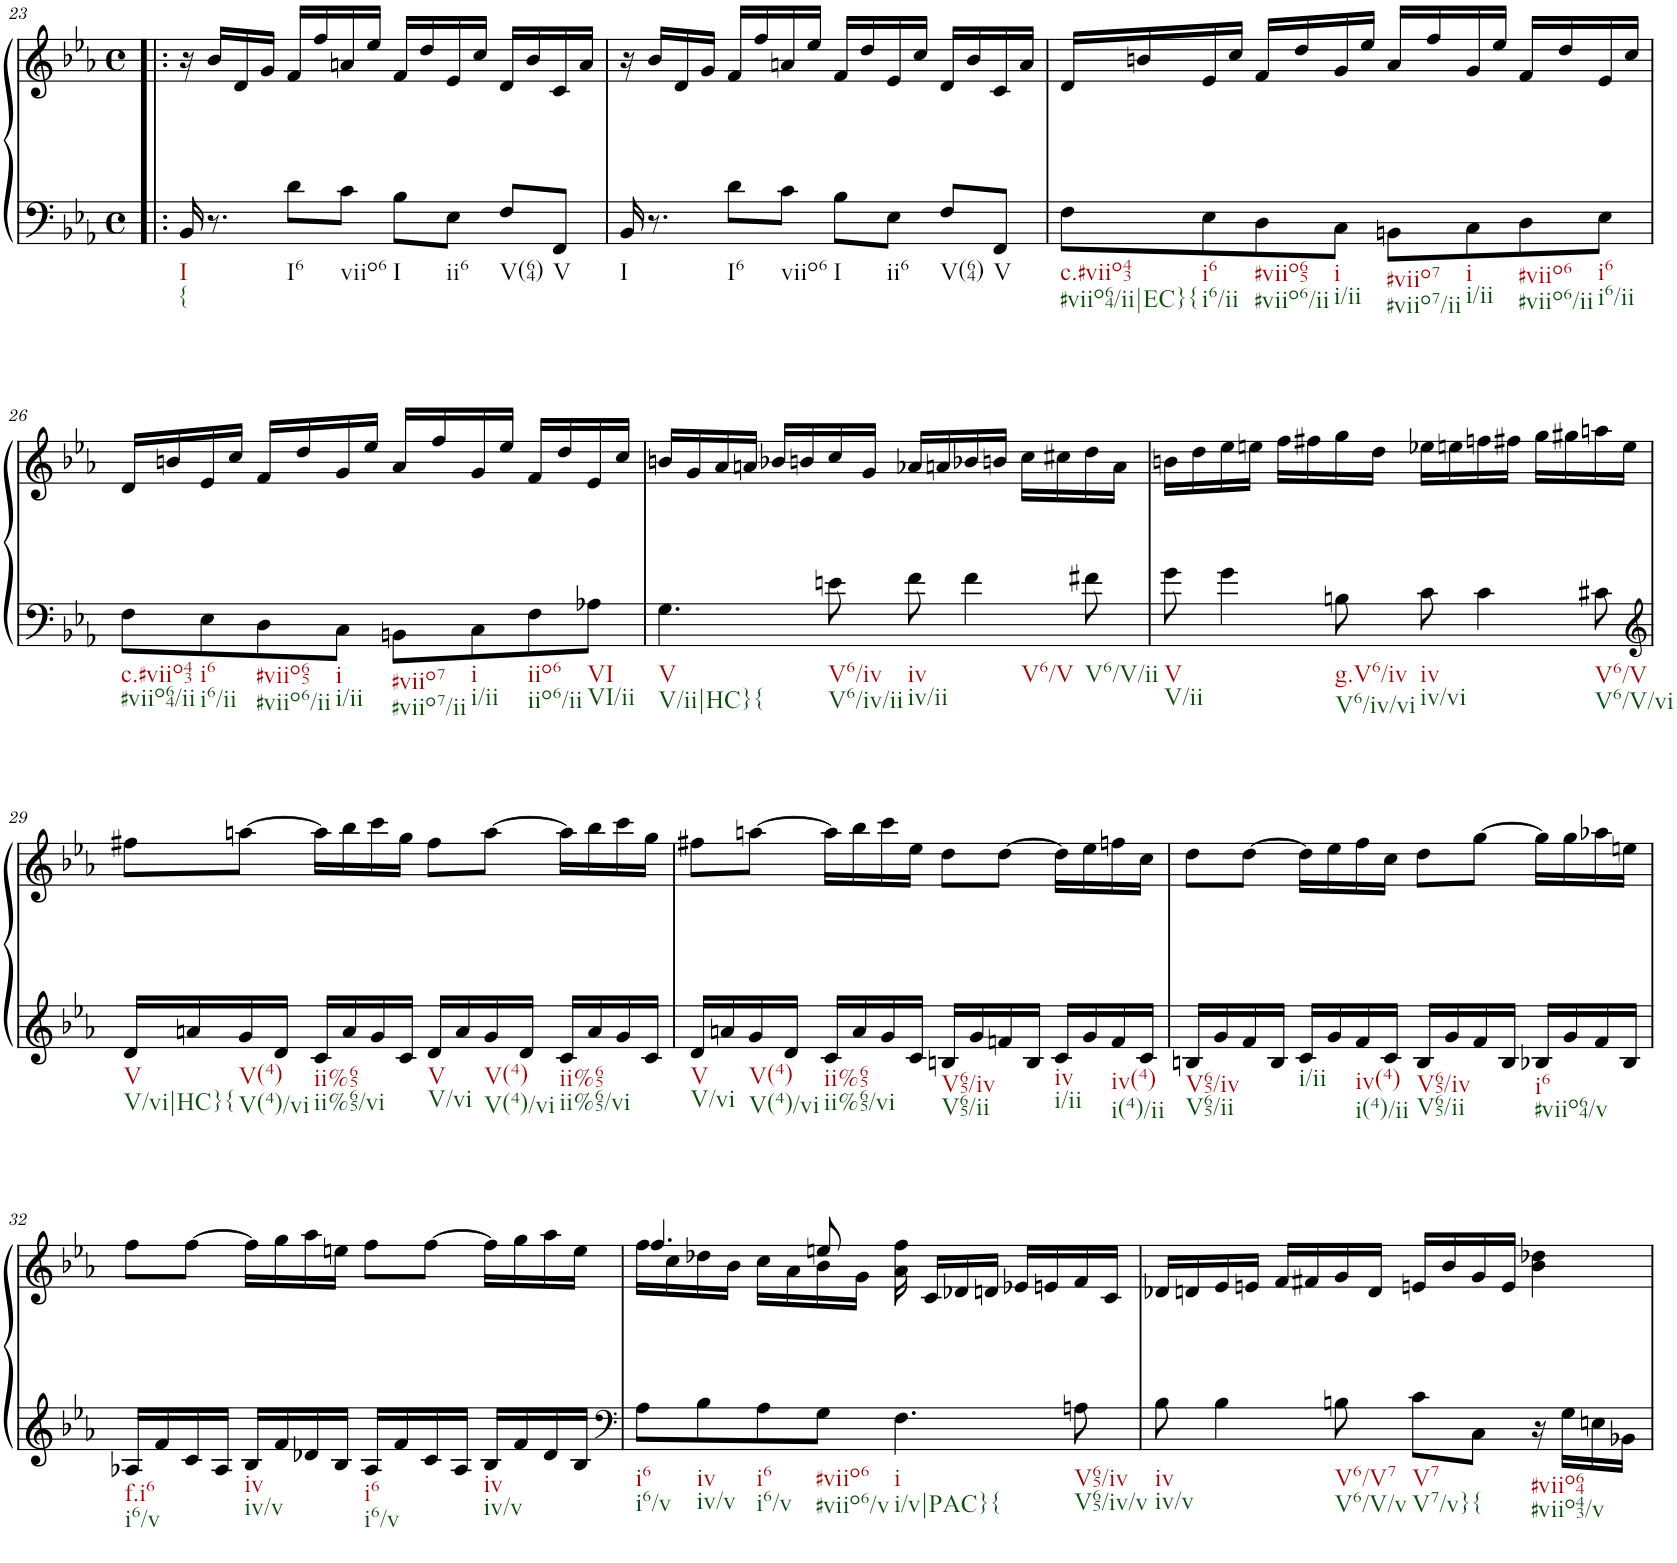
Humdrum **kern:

**kern	**kern
*part1	*part1
*staff2	*staff1
*I"Piano	*
*I'Pno.	*
!!LO:PB:g=z
*clefF4	*clefG2
*k[b-e-a-]	*k[b-e-a-]
*M4/4	*M4/4
*met(c)	*met(c)
=23!|:	=23!|:
!LO:TX:b:t=I	!
!LO:TX:b:t={	!
16BB-/	16r
8.r	16b-/LL
.	16d/
.	16g/JJ
!LO:TX:b:t=I6	!
8d\L	16f/LL
.	16ff/
!LO:TX:b:t=viio6	!
8c\J	16an/
.	16ee-/JJ
!LO:TX:b:t=I	!
8B-\L	16f/LL
.	16dd/
!LO:TX:b:t=ii6	!
8E-\J	16e-/
.	16cc/JJ
!LO:TX:b:t=V(64)	!
8F/L	16d/LL
.	16b-/
!LO:TX:b:t=V	!
8FF/J	16c/
.	16a/JJ
=24	=24
!LO:TX:b:t=I	!
16BB-/	16r
8.r	16b-/LL
.	16d/
.	16g/JJ
!LO:TX:b:t=I6	!
8d\L	16f/LL
.	16ff/
!LO:TX:b:t=viio6	!
8c\J	16an/
.	16ee-/JJ
!LO:TX:b:t=I	!
8B-\L	16f/LL
.	16dd/
!LO:TX:b:t=ii6	!
8E-\J	16e-/
.	16cc/JJ
!LO:TX:b:t=V(64)	!
8F/L	16d/LL
.	16b-/
!LO:TX:b:t=V	!
8FF/J	16c/
.	16a/JJ
=25	=25
!LO:TX:b:t=c.#viio43	!
!LO:TX:b:t=#viio64/ii|EC}{	!
8F\L	16d/LL
.	16bn/
!LO:TX:b:t=i6	!
!LO:TX:b:t=i6/ii	!
8E-\	16e-/
.	16cc/JJ
!LO:TX:b:t=#viio65	!
!LO:TX:b:t=#viio6/ii	!
8D\	16f/LL
.	16dd/
!LO:TX:b:t=i	!
!LO:TX:b:t=i/ii	!
8C\J	16g/
.	16ee-/JJ
!LO:TX:b:t=#viio7	!
!LO:TX:b:t=#viio7/ii	!
8BBn\L	16a-/LL
.	16ff/
!LO:TX:b:t=i	!
!LO:TX:b:t=i/ii	!
8C\	16g/
.	16ee-/JJ
!LO:TX:b:t=#viio6	!
!LO:TX:b:t=#viio6/ii	!
8D\	16f/LL
.	16dd/
!LO:TX:b:t=i6	!
!LO:TX:b:t=i6/ii	!
8E-\J	16e-/
.	16cc/JJ
!!LO:LB:g=z
=26	=26
!LO:TX:b:t=c.#viio43	!
!LO:TX:b:t=#viio64/ii	!
8F\L	16d/LL
.	16bn/
!LO:TX:b:t=i6	!
!LO:TX:b:t=i6/ii	!
8E-\	16e-/
.	16cc/JJ
!LO:TX:b:t=#viio65	!
!LO:TX:b:t=#viio6/ii	!
8D\	16f/LL
.	16dd/
!LO:TX:b:t=i	!
!LO:TX:b:t=i/ii	!
8C\J	16g/
.	16ee-/JJ
!LO:TX:b:t=#viio7	!
!LO:TX:b:t=#viio7/ii	!
8BBn\L	16a-/LL
.	16ff/
!LO:TX:b:t=i	!
!LO:TX:b:t=i/ii	!
8C\	16g/
.	16ee-/JJ
!LO:TX:b:t=iio6	!
!LO:TX:b:t=iio6/ii	!
8F\	16f/LL
.	16dd/
!LO:TX:b:t=VI	!
!LO:TX:b:t=VI/ii	!
8A-X\J	16e-/
.	16cc/JJ
=27	=27
!LO:TX:b:t=V	!
!LO:TX:b:t=V/ii|HC}{	!
4.G\	16bn/LL
.	16g/
.	16a-/
.	16an/JJ
.	16b-X/LL
.	16bn/
!LO:TX:b:t=V6/iv	!
!LO:TX:b:t=V6/iv/ii	!
8en\	16cc/
.	16g/JJ
!LO:TX:b:t=iv	!
!LO:TX:b:t=iv/ii	!
8f\	16a-X/LL
.	16an/
!LO:TX:b:t=V6/V	!
4f\	16b-X/
.	16bn/JJ
.	16cc\LL
.	16cc#X\
!LO:TX:b:t=V6/V/ii	!
8f#X\	16dd\
.	16a\JJ
=28	=28
!LO:TX:b:t=V	!
!LO:TX:b:t=V/ii	!
8g\	16bn\LL
.	16dd\
4g\	16ee-\
.	16een\JJ
.	16ff\LL
.	16ff#X\
!LO:TX:b:t=g.V6/iv	!
!LO:TX:b:t=V6/iv/vi	!
8Bn\	16gg\
.	16dd\JJ
!LO:TX:b:t=iv	!
!LO:TX:b:t=iv/vi	!
8c\	16ee-X\LL
.	16een\
4c\	16ffn\
.	16ff#X\JJ
.	16gg\LL
.	16gg#X\
!LO:TX:b:t=V6/V	!
!LO:TX:b:t=V6/V/vi	!
8c#X\	16aan\
.	16ee\JJ
!!LO:LB:g=z
=29	=29
*clefG2	*
!LO:TX:b:t=V	!
!LO:TX:b:t=V/vi|HC}{	!
16d/LL	8ff#X\L
16an/	.
!LO:TX:b:t=V(4)	!
!LO:TX:b:t=V(4)/vi	!
16g/	[8aan\J
16d/JJ	.
!LO:TX:b:t=ii%65	!
!LO:TX:b:t=ii%65/vi	!
16c/LL	16aa\LL]
16a/	16bb-\
16g/	16ccc\
16c/JJ	16gg\JJ
!LO:TX:b:t=V	!
!LO:TX:b:t=V/vi	!
16d/LL	8ff#\L
16a/	.
!LO:TX:b:t=V(4)	!
!LO:TX:b:t=V(4)/vi	!
16g/	[8aa\J
16d/JJ	.
!LO:TX:b:t=ii%65	!
!LO:TX:b:t=ii%65/vi	!
16c/LL	16aa\LL]
16a/	16bb-\
16g/	16ccc\
16c/JJ	16gg\JJ
=30	=30
!LO:TX:b:t=V	!
!LO:TX:b:t=V/vi	!
16d/LL	8ff#X\L
16an/	.
!LO:TX:b:t=V(4)	!
!LO:TX:b:t=V(4)/vi	!
16g/	[8aan\J
16d/JJ	.
!LO:TX:b:t=ii%65	!
!LO:TX:b:t=ii%65/vi	!
16c/LL	16aa\LL]
16a/	16bb-\
16g/	16ccc\
16c/JJ	16ee-\JJ
!LO:TX:b:t=V65/iv	!
!LO:TX:b:t=V65/ii	!
16Bn/LL	8dd\L
16g/	.
16fn/	[8dd\J
16B/JJ	.
!LO:TX:b:t=iv	!
!LO:TX:b:t=i/ii	!
16c/LL	16dd\LL]
16g/	16ee-\
!LO:TX:b:t=iv(4)	!
!LO:TX:b:t=i(4)/ii	!
16f/	16ffn\
16c/JJ	16cc\JJ
=31	=31
!LO:TX:b:t=V65/iv	!
!LO:TX:b:t=V65/ii	!
16Bn/LL	8dd\L
16g/	.
16f/	[8dd\J
16B/JJ	.
!LO:TX:b:t=i/ii	!
16c/LL	16dd\LL]
16g/	16ee-\
!LO:TX:b:t=iv(4)	!
!LO:TX:b:t=i(4)/ii	!
16f/	16ff\
16c/JJ	16cc\JJ
!LO:TX:b:t=V65/iv	!
!LO:TX:b:t=V65/ii	!
16B/LL	8dd\L
16g/	.
16f/	[8gg\J
16B/JJ	.
!LO:TX:b:t=i6	!
!LO:TX:b:t=#viio64/v	!
16B-X/LL	16gg\LL]
16g/	16gg\
16f/	16aa-X\
16B-/JJ	16een\JJ
!!LO:LB:g=z
=32	=32
!LO:TX:b:t=f.i6	!
!LO:TX:b:t=i6/v	!
16A-X/LL	8ff\L
16f/	.
16c/	[8ff\J
16A-/JJ	.
!LO:TX:b:t=iv	!
!LO:TX:b:t=iv/v	!
16B-/LL	16ff\LL]
16f/	16gg\
16d-X/	16aa-\
16B-/JJ	16een\JJ
!LO:TX:b:t=i6	!
!LO:TX:b:t=i6/v	!
16A-/LL	8ff\L
16f/	.
16c/	[8ff\J
16A-/JJ	.
!LO:TX:b:t=iv	!
!LO:TX:b:t=iv/v	!
16B-/LL	16ff\LL]
16f/	16gg\
16d-/	16aa-\
16B-/JJ	16ee\JJ
=33	=33
*clefF4	*
*	*^
!LO:TX:b:t=i6	!	!
!LO:TX:b:t=i6/v	!	!
8A-\L	4.ff/	16ff\LL
.	.	16cc\
!LO:TX:b:t=iv	!	!
!LO:TX:b:t=iv/v	!	!
8B-\	.	16dd-X\
.	.	16b-\JJ
!LO:TX:b:t=i6	!	!
!LO:TX:b:t=i6/v	!	!
8A-\	.	16cc\LL
.	.	16a-\
!LO:TX:b:t=#viio6	!	!
!LO:TX:b:t=#viio6/v	!	!
8G\J	8een/	16b-\
.	.	16g\JJ
!LO:TX:b:t=i	!	!
!LO:TX:b:t=i/v|PAC}{	!	!
4.F\	16a-\ 16ff\	2ryy
.	16c/LL	.
.	16d-X/	.
.	16dn/JJ	.
.	16e-X/LL	.
.	16en/	.
!LO:TX:b:t=V65/iv	!	!
!LO:TX:b:t=V65/iv/v	!	!
8An\	16f/	.
.	16c/JJ	.
*	*v	*v
=34	=34
!LO:TX:b:t=iv	!
!LO:TX:b:t=iv/v	!
8B-\	16d-X/LL
.	16dn/
4B-\	16e-/
.	16en/JJ
.	16f/LL
.	16f#X/
!LO:TX:b:t=V6/V7	!
!LO:TX:b:t=V6/V/v	!
8Bn\	16g/
.	16d/JJ
!LO:TX:b:t=V7	!
!LO:TX:b:t=V7/v}{	!
8c\L	16en/LL
.	16b-/
8C\J	16g/
.	16e/JJ
!LO:TX:b:t=#viio64	!
!LO:TX:b:t=#viio43/v	!
16r	4b-\ 4dd-X\
16G\LL	.
16En\	.
16BB-X\JJ	.
=	=
*-	*-
